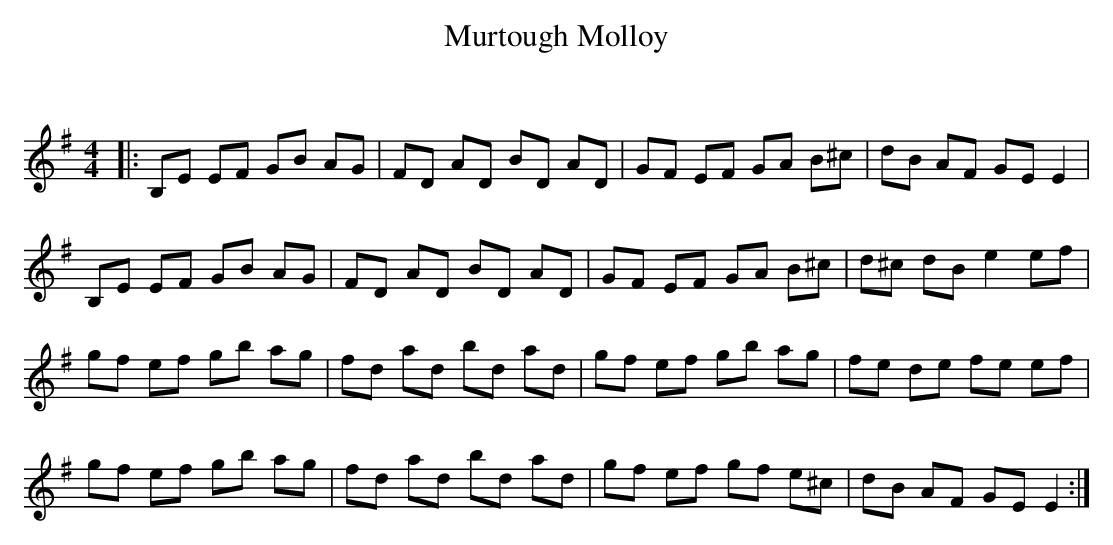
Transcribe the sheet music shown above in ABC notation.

X:1
T: Murtough Molloy
C:
Q: 232
K:Em
M:4/4
L:1/8
|:B,E EF GB AG|FD AD BD AD|GF EF GA B^c|dB AF GE E2|
B,E EF GB AG|FD AD BD AD|GF EF GA B^c|d^c dB e2 ef|
gf ef gb ag|fd ad bd ad|gf ef gb ag|fe de fe ef|
gf ef gb ag|fd ad bd ad|gf ef gf e^c|dB AF GE E2:|
